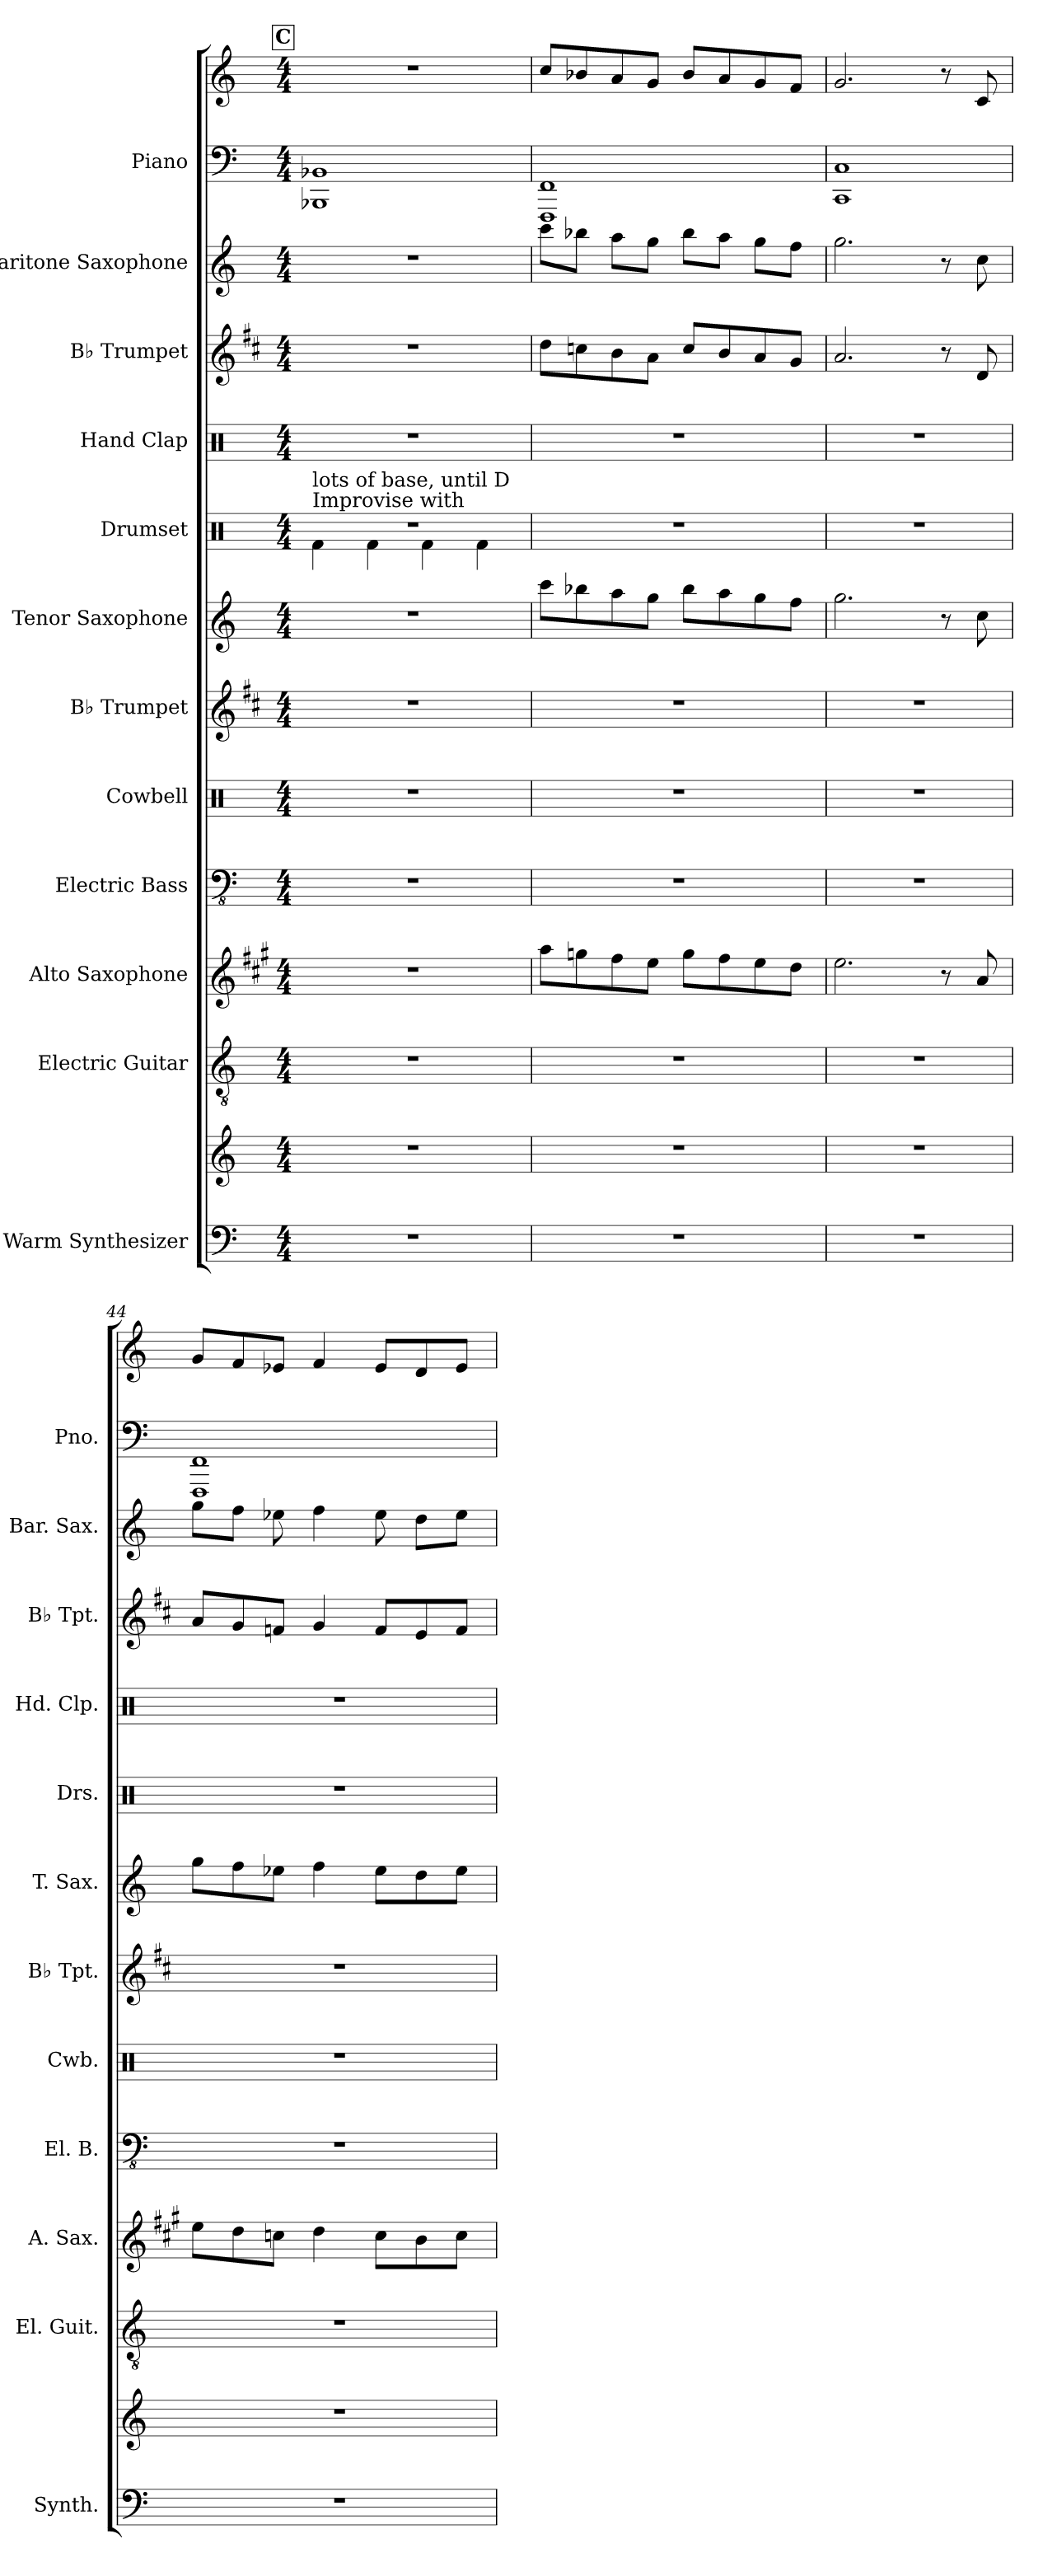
**kern	**kern	**kern	**kern	**kern	**kern	**kern	**kern	**kern	**kern	**kern	**kern	**kern	**kern
*part12	*part12	*part11	*part10	*part9	*part8	*part7	*part6	*part5	*part4	*part3	*part2	*part1	*part1
*staff14	*staff13	*staff12	*staff11	*staff10	*staff9	*staff8	*staff7	*staff6	*staff5	*staff4	*staff3	*staff2	*staff1
*I"Warm Synthesizer	*	*I"Electric Guitar	*I"Alto Saxophone	*I"Electric Bass	*I"Cowbell	*I"B♭ Trumpet	*I"Tenor Saxophone	*I"Drumset	*I"Hand Clap	*I"B♭ Trumpet	*I"Baritone Saxophone	*I"Piano	*
*I'Synth.	*	*I'El. Guit.	*I'A. Sax.	*I'El. B.	*I'Cwb.	*I'B♭ Tpt.	*I'T. Sax.	*I'Drs.	*I'Hd. Clp.	*I'B♭ Tpt.	*I'Bar. Sax.	*I'Pno.	*
*clefF4	*clefG2	*clefGv2	*clefG2	*clefFv4	*clefX	*clefG2	*clefG2	*clefX	*clefX	*clefG2	*clefG2	*clefF4	*clefG2
*	*	*	*ITrd5c9	*	*	*ITrd1c2	*ITrd8c14	*	*	*ITrd1c2	*ITrd12c21	*	*
*k[]	*k[]	*k[]	*k[]	*k[]	*k[]	*k[]	*k[]	*k[]	*k[]	*k[]	*k[]	*k[]	*k[]
*M4/4	*M4/4	*M4/4	*M4/4	*M4/4	*M4/4	*M4/4	*M4/4	*M4/4	*M4/4	*M4/4	*M4/4	*M4/4	*M4/4
!!LO:REH:place=s1:a:B:fs=14:t=C
=41	=41	=41	=41	=41	=41	=41	=41	=41	=41	=41	=41	=41	=41
*	*	*	*	*	*	*	*	*^	*	*	*	*	*
!	!	!	!	!	!	!	!	!LO:TX:a:t=Improvise with	!	!	!	!	!	!
!	!	!	!	!	!	!	!	!LO:TX:a:t=lots of base, until D	!	!	!	!	!	!
1r	1r	1r	1r	1r	1r	1r	1r	1r	4Rf\	1r	1r	1r	1BBB-X 1BB-X	1r
.	.	.	.	.	.	.	.	.	4Rf\	.	.	.	.	.
.	.	.	.	.	.	.	.	.	4Rf\	.	.	.	.	.
.	.	.	.	.	.	.	.	.	4Rf\	.	.	.	.	.
*	*	*	*	*	*	*	*	*v	*v	*	*	*	*	*
=42	=42	=42	=42	=42	=42	=42	=42	=42	=42	=42	=42	=42	=42
1r	1r	1r	8cc\L	1r	1r	1r	8cc\L	1r	1r	8cc\L	8cc\L	1FFF 1FF	8cc/L
.	.	.	8b-X\	.	.	.	8b-X\	.	.	8b-X\	8b-X\J	.	8b-X/
.	.	.	8a\	.	.	.	8a\	.	.	8a\	8a\L	.	8a/
.	.	.	8g\J	.	.	.	8g\J	.	.	8g\J	8g\J	.	8g/J
.	.	.	8b-\L	.	.	.	8b-\L	.	.	8b-/L	8b-\L	.	8b-/L
.	.	.	8a\	.	.	.	8a\	.	.	8a/	8a\J	.	8a/
.	.	.	8g\	.	.	.	8g\	.	.	8g/	8g\L	.	8g/
.	.	.	8f\J	.	.	.	8f\J	.	.	8f/J	8f\J	.	8f/J
=43	=43	=43	=43	=43	=43	=43	=43	=43	=43	=43	=43	=43	=43
1r	1r	1r	2.g\	1r	1r	1r	2.g\	1r	1r	2.g/	2.g\	1CC 1C	2.g/
.	.	.	8r	.	.	.	8r	.	.	8r	8r	.	8r
.	.	.	8c/	.	.	.	8c\	.	.	8c/	8c\	.	8c/
!!LO:PB:g=z
=44	=44	=44	=44	=44	=44	=44	=44	=44	=44	=44	=44	=44	=44
1r	1r	1r	8g\L	1r	1r	1r	8g\L	1r	1r	8g/L	8g\L	1FFF 1FF	8g/L
.	.	.	8f\	.	.	.	8f\	.	.	8f/	8f\J	.	8f/
.	.	.	8e-X\J	.	.	.	8e-X\J	.	.	8e-X/J	8e-X\	.	8e-X/J
.	.	.	4f\	.	.	.	4f\	.	.	4f/	4f\	.	4f/
.	.	.	8e-\L	.	.	.	8e-\L	.	.	8e-/L	8e-\	.	8e-/L
.	.	.	8d\	.	.	.	8d\	.	.	8d/	8d\L	.	8d/
.	.	.	8e-\J	.	.	.	8e-\J	.	.	8e-/J	8e-\J	.	8e-/J
=	=	=	=	=	=	=	=	=	=	=	=	=	=
*-	*-	*-	*-	*-	*-	*-	*-	*-	*-	*-	*-	*-	*-
